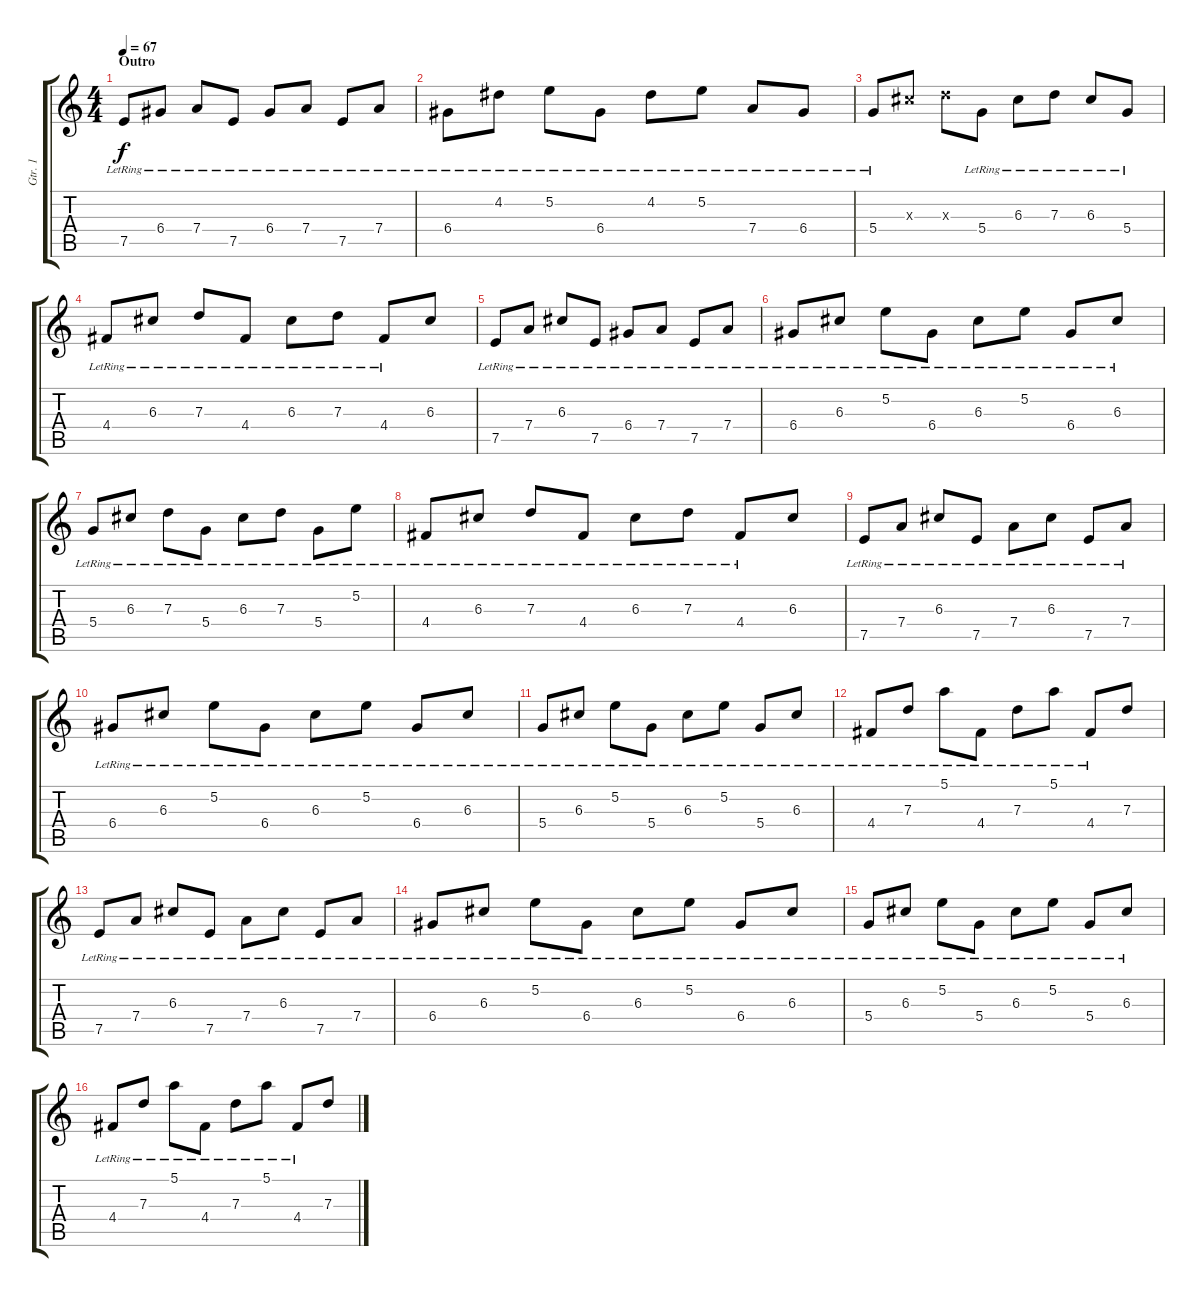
\track ("Gtr. 1" "Gtr. 1") {instrument electricguitarclean}
\staff {score tabs}
\tuning (E4 B3 G3 D3 A2 E2) {hide}
\ts (4 4)
\section ("" "Outro")
\tempo 67
\clef g2
\ks c
7.5{lr}.8{dy f} 6.4{lr}.8 7.4{lr}.8 7.5{lr}.8 6.4{lr}.8 7.4{lr}.8 7.5{lr}.8 7.4{lr}.8 |
6.4{lr}.8 4.2{lr}.8 5.2{lr}.8 6.4{lr}.8 4.2{lr}.8 5.2{lr}.8 7.4{lr}.8 6.4{lr}.8 |
5.4{lr}.8 6.3{x}.8 7.3{x}.8 5.4{lr}.8 6.3{lr}.8 7.3{lr}.8 6.3{lr}.8 5.4{lr}.8 |
4.4{lr}.8 6.3{lr}.8 7.3{lr}.8 4.4{lr}.8 6.3{lr}.8 7.3{lr}.8 4.4{lr}.8 6.3.8 |
7.5{lr}.8 7.4{lr}.8 6.3{lr}.8 7.5{lr}.8 6.4{lr}.8 7.4{lr}.8 7.5{lr}.8 7.4{lr}.8 |
6.4{lr}.8 6.3{lr}.8 5.2{lr}.8 6.4{lr}.8 6.3{lr}.8 5.2{lr}.8 6.4{lr}.8 6.3{lr}.8 |
5.4{lr}.8 6.3{lr}.8 7.3{lr}.8 5.4{lr}.8 6.3{lr}.8 7.3{lr}.8 5.4{lr}.8 5.2{lr}.8 |
4.4{lr}.8 6.3{lr}.8 7.3{lr}.8 4.4{lr}.8 6.3{lr}.8 7.3{lr}.8 4.4{lr}.8 6.3.8 |
7.5{lr}.8 7.4{lr}.8 6.3{lr}.8 7.5{lr}.8 7.4{lr}.8 6.3{lr}.8 7.5{lr}.8 7.4{lr}.8 |
6.4{lr}.8 6.3{lr}.8 5.2{lr}.8 6.4{lr}.8 6.3{lr}.8 5.2{lr}.8 6.4{lr}.8 6.3{lr}.8 |
5.4{lr}.8 6.3{lr}.8 5.2{lr}.8 5.4{lr}.8 6.3{lr}.8 5.2{lr}.8 5.4{lr}.8 6.3{lr}.8 |
4.4{lr}.8 7.3{lr}.8 5.1{lr}.8 4.4{lr}.8 7.3{lr}.8 5.1{lr}.8 4.4{lr}.8 7.3.8 |
7.5{lr}.8 7.4{lr}.8 6.3{lr}.8 7.5{lr}.8 7.4{lr}.8 6.3{lr}.8 7.5{lr}.8 7.4{lr}.8 |
6.4{lr}.8 6.3{lr}.8 5.2{lr}.8 6.4{lr}.8 6.3{lr}.8 5.2{lr}.8 6.4{lr}.8 6.3{lr}.8 |
5.4{lr}.8 6.3{lr}.8 5.2{lr}.8 5.4{lr}.8 6.3{lr}.8 5.2{lr}.8 5.4{lr}.8 6.3{lr}.8 |
4.4{lr}.8 7.3{lr}.8 5.1{lr}.8 4.4{lr}.8 7.3{lr}.8 5.1{lr}.8 4.4{lr}.8 7.3.8
